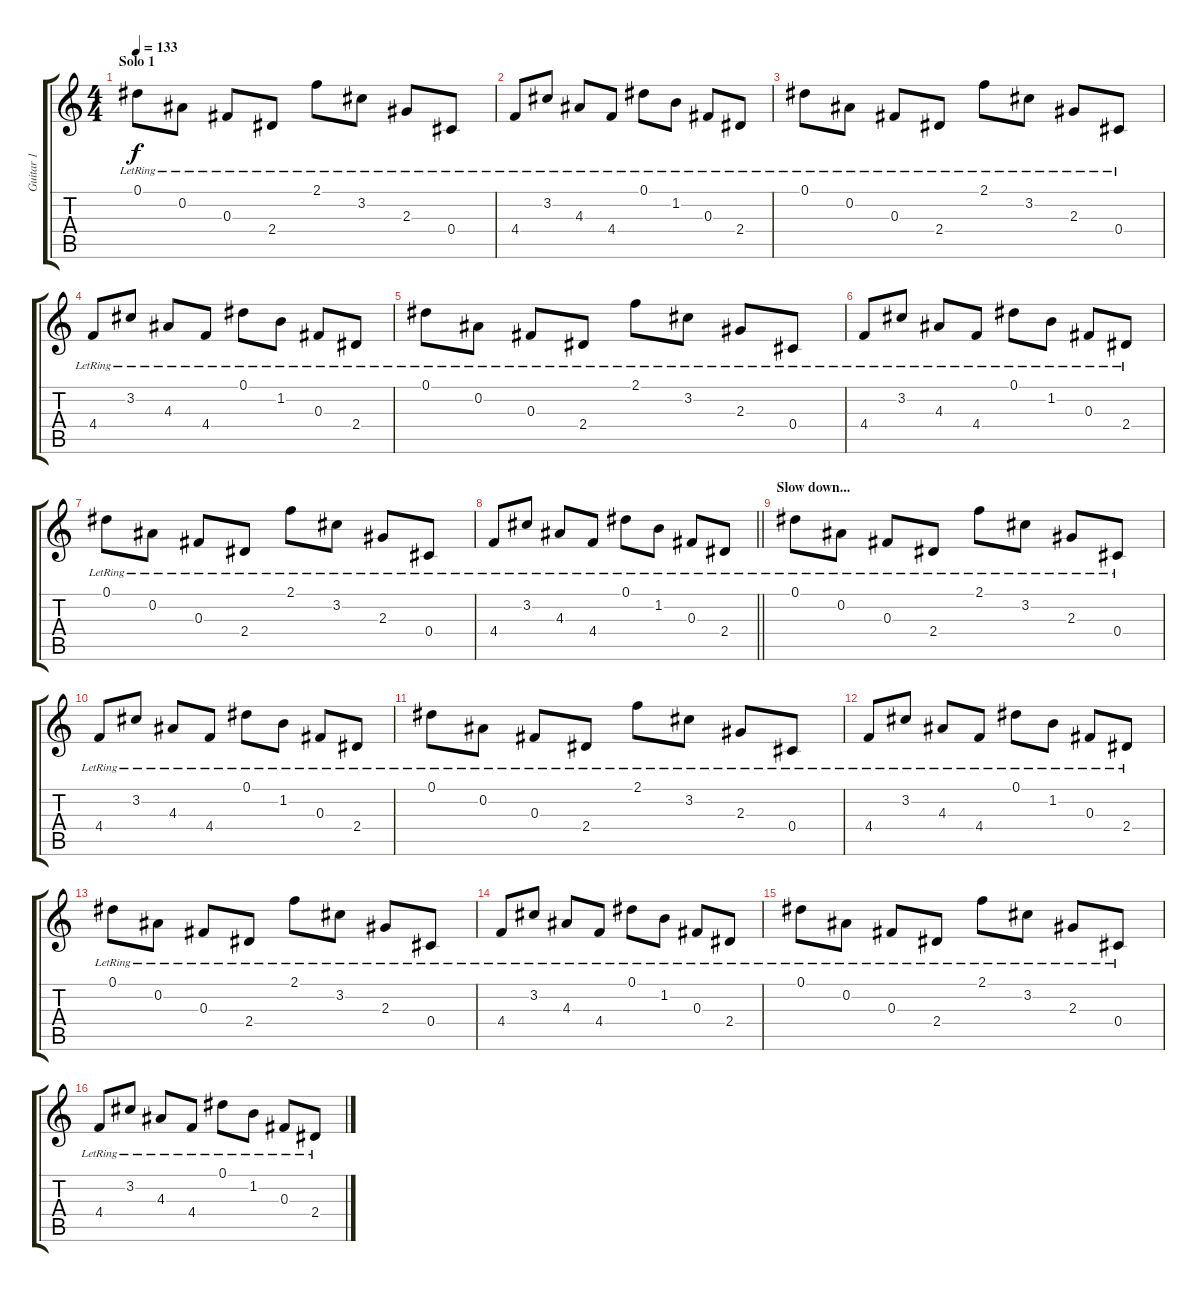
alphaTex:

\track ("Guitar 1" "Guitar 1") {instrument acousticguitarsteel}
\staff {score tabs}
\tuning (Eb4 Bb3 Gb3 Db3 Ab2 Eb2) {hide}
\ts (4 4)
\section ("" "Solo 1")
\tempo 133
\clef g2
\ks c
0.1{lr}.8{dy f} 0.2{lr}.8 0.3{lr}.8 2.4{lr}.8 2.1{lr}.8 3.2{lr}.8 2.3{lr}.8 0.4{lr}.8 |
4.4{lr}.8 3.2{lr}.8 4.3{lr}.8 4.4{lr}.8 0.1{lr}.8 1.2{lr}.8 0.3{lr}.8 2.4{lr}.8 |
0.1{lr}.8 0.2{lr}.8 0.3{lr}.8 2.4{lr}.8 2.1{lr}.8 3.2{lr}.8 2.3{lr}.8 0.4{lr}.8 |
4.4{lr}.8 3.2{lr}.8 4.3{lr}.8 4.4{lr}.8 0.1{lr}.8 1.2{lr}.8 0.3{lr}.8 2.4{lr}.8 |
0.1{lr}.8 0.2{lr}.8 0.3{lr}.8 2.4{lr}.8 2.1{lr}.8 3.2{lr}.8 2.3{lr}.8 0.4{lr}.8 |
4.4{lr}.8 3.2{lr}.8 4.3{lr}.8 4.4{lr}.8 0.1{lr}.8 1.2{lr}.8 0.3{lr}.8 2.4{lr}.8 |
0.1{lr}.8 0.2{lr}.8 0.3{lr}.8 2.4{lr}.8 2.1{lr}.8 3.2{lr}.8 2.3{lr}.8 0.4{lr}.8 |
\barLineRight lightlight
4.4{lr}.8 3.2{lr}.8 4.3{lr}.8 4.4{lr}.8 0.1{lr}.8 1.2{lr}.8 0.3{lr}.8 2.4{lr}.8 |
\section ("" "Slow down...")
0.1{lr}.8 0.2{lr}.8 0.3{lr}.8 2.4{lr}.8 2.1{lr}.8 3.2{lr}.8 2.3{lr}.8 0.4{lr}.8 |
4.4{lr}.8 3.2{lr}.8 4.3{lr}.8 4.4{lr}.8 0.1{lr}.8 1.2{lr}.8 0.3{lr}.8 2.4{lr}.8 |
0.1{lr}.8 0.2{lr}.8 0.3{lr}.8 2.4{lr}.8 2.1{lr}.8 3.2{lr}.8 2.3{lr}.8 0.4{lr}.8 |
4.4{lr}.8 3.2{lr}.8 4.3{lr}.8 4.4{lr}.8 0.1{lr}.8 1.2{lr}.8 0.3{lr}.8 2.4{lr}.8 |
0.1{lr}.8 0.2{lr}.8 0.3{lr}.8 2.4{lr}.8 2.1{lr}.8 3.2{lr}.8 2.3{lr}.8 0.4{lr}.8 |
4.4{lr}.8 3.2{lr}.8 4.3{lr}.8 4.4{lr}.8 0.1{lr}.8 1.2{lr}.8 0.3{lr}.8 2.4{lr}.8 |
0.1{lr}.8 0.2{lr}.8 0.3{lr}.8 2.4{lr}.8 2.1{lr}.8 3.2{lr}.8 2.3{lr}.8 0.4{lr}.8 |
4.4{lr}.8 3.2{lr}.8 4.3{lr}.8 4.4{lr}.8 0.1{lr}.8 1.2{lr}.8 0.3{lr}.8 2.4{lr}.8
